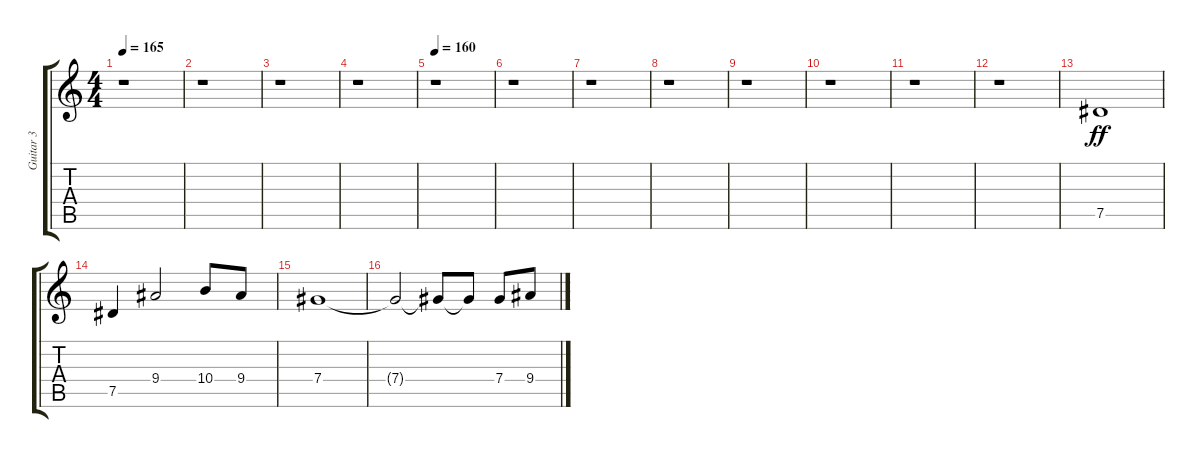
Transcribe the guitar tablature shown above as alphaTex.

\track ("Guitar 3" "Guitar 3") {instrument distortionguitar}
\staff {score tabs}
\tuning (Eb4 Bb3 Gb3 Db3 Ab2 Eb2) {hide}
\ts (4 4)
\tempo 165
\clef g2
\ks c
r.1{dy ff} |
r.1 |
r.1 |
r.1 |
\tempo 160
r.1 |
r.1 |
r.1 |
r.1 |
r.1 |
r.1 |
r.1 |
r.1 |
7.5.1 |
7.5.4 9.4.2 10.4.8 9.4.8 |
7.4.1 |
7.4{t}.2 7.4{t}.8 7.4{t}.8 7.4.8 9.4.8
